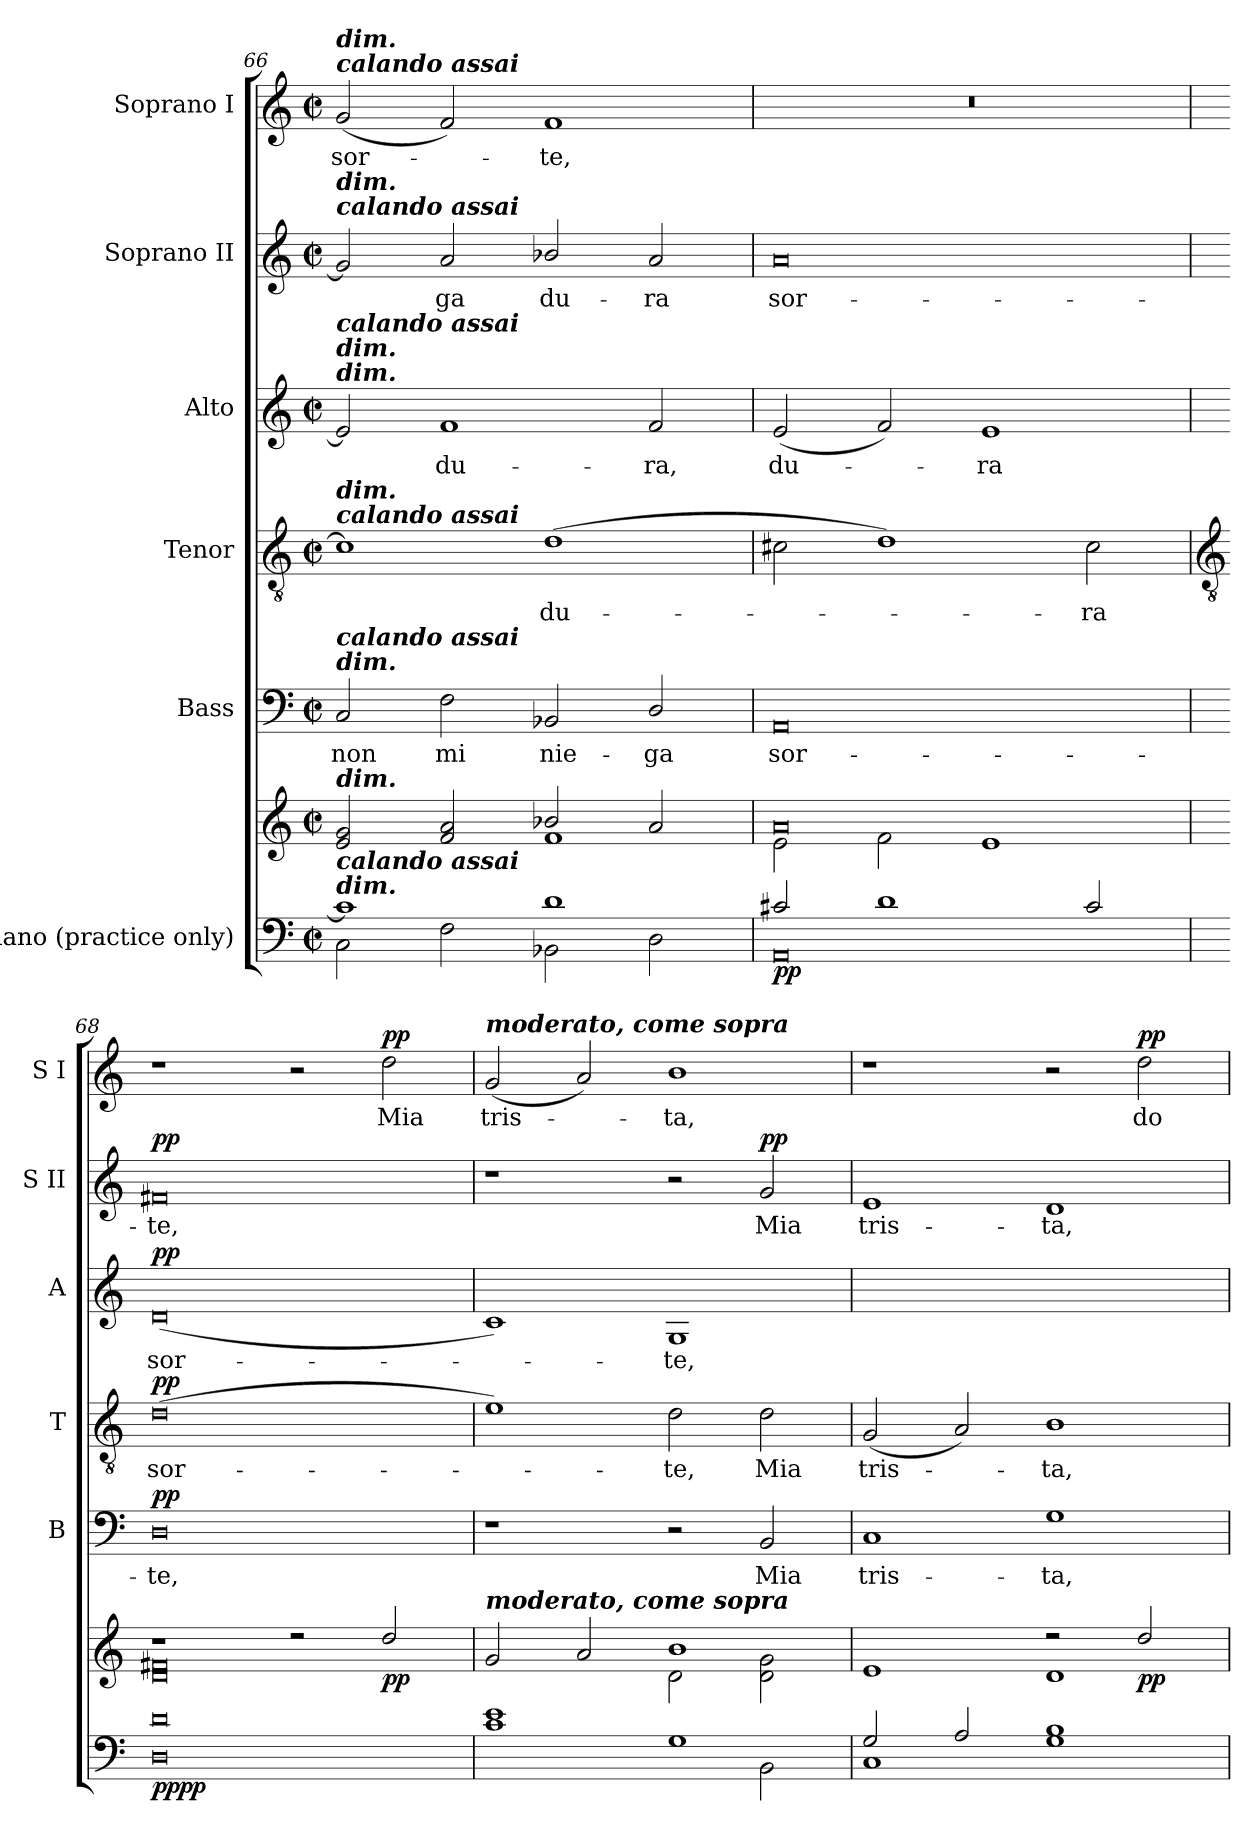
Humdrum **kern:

**kern	**kern	**dynam	**kern	**text	**dynam	**kern	**text	**dynam	**kern	**text	**dynam	**kern	**text	**dynam	**kern	**text	**dynam
*part6	*part6	*part6	*part5	*part5	*part5	*part4	*part4	*part4	*part3	*part3	*part3	*part2	*part2	*part2	*part1	*part1	*part1
*staff7	*staff6	*staff6/7	*staff5	*staff5	*staff5	*staff4	*staff4	*staff4	*staff3	*staff3	*staff3	*staff2	*staff2	*staff2	*staff1	*staff1	*staff1
*I"Piano (practice only)	*	*	*I"Bass	*	*	*I"Tenor	*	*	*I"Alto	*	*	*I"Soprano II	*	*	*I"Soprano I	*	*
*	*	*	*I'B	*	*	*I'T	*	*	*I'A	*	*	*I'S II	*	*	*I'S I	*	*
*clefF4	*clefG2	*	*clefF4	*	*	*clefGv2	*	*	*clefG2	*	*	*clefG2	*	*	*clefG2	*	*
*k[]	*k[]	*	*k[]	*	*	*k[]	*	*	*k[]	*	*	*k[]	*	*	*k[]	*	*
*C:	*C:	*	*C:	*	*	*C:	*	*	*C:	*	*	*C:	*	*	*C:	*	*
*M4/2	*M4/2	*	*M4/2	*	*	*M4/2	*	*	*M4/2	*	*	*M4/2	*	*	*M4/2	*	*
*met(c|)	*met(c|)	*	*met(c|)	*	*	*met(c|)	*	*	*met(c|)	*	*	*met(c|)	*	*	*met(c|)	*	*
=66	=66	=66	=66	=66	=66	=66	=66	=66	=66	=66	=66	=66	=66	=66	=66	=66	=66
*^	*^	*	*	*	*	*	*	*	*	*	*	*	*	*	*	*	*
!	!	!	!	!	!	!	!	!	!	!	!	!	!	!	!	!	!LO:TX:a:Bi:t=calando assai	!	!
!	!	!	!	!	!	!	!	!	!	!	!	!	!	!	!	!	!LO:TX:a:Bi:t=dim.	!	!
!	!	!	!	!	!	!	!	!	!	!	!	!	!	!LO:TX:a:Bi:t=calando assai	!	!	!	!	!
!	!	!	!	!	!	!	!	!	!	!	!	!	!	!LO:TX:a:Bi:t=dim.	!	!	!	!	!
!	!	!	!	!	!	!	!	!	!	!	!LO:TX:a:Bi:t=dim.	!	!	!	!	!	!	!	!
!	!	!	!	!	!	!	!	!	!	!	!LO:TX:a:Bi:t=dim.	!	!	!	!	!	!	!	!
!	!	!	!	!	!	!	!	!	!	!	!LO:TX:a:Bi:t=calando assai	!	!	!	!	!	!	!	!
!	!	!	!	!	!	!	!	!LO:TX:a:Bi:t=calando assai	!	!	!	!	!	!	!	!	!	!	!
!	!	!	!	!	!	!	!	!LO:TX:a:Bi:t=dim.	!	!	!	!	!	!	!	!	!	!	!
!	!	!	!	!	!LO:TX:a:Bi:t=dim.	!	!	!	!	!	!	!	!	!	!	!	!	!	!
!	!	!	!	!	!LO:TX:a:Bi:t=calando assai	!	!	!	!	!	!	!	!	!	!	!	!	!	!
!	!	!LO:TX:a:Bi:t=dim.	!	!	!	!	!	!	!	!	!	!	!	!	!	!	!	!	!
!LO:TX:a:Bi:t=dim.	!	!	!	!	!	!	!	!	!	!	!	!	!	!	!	!	!	!	!
!LO:TX:a:Bi:t=calando assai	!	!	!	!	!	!	!	!	!	!	!	!	!	!	!	!	!	!	!
!	!	!	!	!	!	!LO:LY:b	!	!	!	!	!	!	!	!	!	!	!	!LO:LY:b	!
1c/]	2C\	2e/ 2g/	1ryy	.	2C	non	.	1c]	.	.	2e]	.	.	2g]	.	.	(<2g	sor-	.
!	!	!	!	!	!	!LO:LY:b	!	!	!	!	!	!LO:LY:b	!	!	!LO:LY:b	!	!	!	!
.	2F\	2f/ 2a/	.	.	2F	mi	.	.	.	.	1f	du-	.	2a	ga	.	2f)	.	.
!	!	!	!	!	!	!LO:LY:b	!	!	!LO:LY:b	!	!	!	!	!	!LO:LY:b	!	!	!LO:LY:b	!
1d/	2BB-X\	1f/	2b-X/	.	2BB-X	nie-	.	(>1d	du-	.	.	.	.	2b-X/	du-	.	1f	te,	.
!	!	!	!	!	!	!LO:LY:b	!	!	!	!	!	!LO:LY:b	!	!	!LO:LY:b	!	!	!	!
.	2D\	.	2a/	.	2D/	-ga	.	.	.	.	2f	-ra,	.	2a	-ra	.	.	.	.
=67	=67	=67	=67	=67	=67	=67	=67	=67	=67	=67	=67	=67	=67	=67	=67	=67	=67	=67	=67
!	!	!	!	!LO:DY:b=2	!	!LO:LY:b	!	!	!	!	!	!LO:LY:b	!	!	!LO:LY:b	!	!	!	!
!	!	!	!	!LO:DY:n=1:b	!	!	!	!	!	!	!	!	!	!	!	!	!	!	!
2c#X/	0AA\	0a/	2e\	p p	0AA	sor-	.	2c#X	.	.	(<2e	du-	.	0a	sor-	.	0r	.	.
1d/	.	.	2f\	.	.	.	.	1d)	.	.	2f)	.	.	.	.	.	.	.	.
!	!	!	!	!	!	!	!	!	!	!	!	!LO:LY:b	!	!	!	!	!	!	!
.	.	.	1e\	.	.	.	.	.	.	.	1e	ra	.	.	.	.	.	.	.
!	!	!	!	!	!	!	!	!	!LO:LY:b	!	!	!	!	!	!	!	!	!	!
2c#/	.	.	.	.	.	.	.	2c#	ra	.	.	.	.	.	.	.	.	.	.
!!LO:LB:g=z
=68	=68	=68	=68	=68	=68	=68	=68	=68	=68	=68	=68	=68	=68	=68	=68	=68	=68	=68	=68
*	*	*	*	*	*	*	*	*clefGv2	*	*	*	*	*	*	*	*	*	*	*
!	!	!	!	!LO:DY:b=2	!	!LO:LY:b	!	!	!LO:LY:b	!	!	!LO:LY:b	!	!	!LO:LY:b	!	!	!	!
!	!	!	!	!LO:DY:n=1:b	!	!	!LO:DY:b	!	!	!LO:DY:b	!	!	!LO:DY:b	!	!	!LO:DY:b	!	!	!
0ryy	0D\ 0d\	1r	0d\ 0f#X\	pp pp	0D	-te,	pp	(>0d	sor-	pp	(<0d	sor-	pp	0f#X	-te,	pp	1r	.	.
.	.	2r	.	.	.	.	.	.	.	.	.	.	.	.	.	.	2r	.	.
!	!	!	!	!LO:DY:n=2:b	!	!	!	!	!	!	!	!	!	!	!	!	!	!LO:LY:b	!LO:DY:b
.	.	2dd/	.	pp	.	.	.	.	.	.	.	.	.	.	.	.	2dd	Mia	pp
=69	=69	=69	=69	=69	=69	=69	=69	=69	=69	=69	=69	=69	=69	=69	=69	=69	=69	=69	=69
!	!	!	!	!	!	!	!	!	!	!	!	!	!	!	!	!	!LO:TX:a:Bi:t=moderato, come sopra	!	!
!	!	!LO:TX:a:Bi:t=moderato, come sopra	!	!	!	!	!	!	!	!	!	!	!	!	!	!	!	!	!
!	!	!	!	!	!	!	!	!	!	!	!	!	!	!	!	!	!	!LO:LY:b	!
1c/ 1e/	1.ryy	2g/	1ryy	.	1r	.	.	1e)	.	.	1c)	.	.	1r	.	.	(<2g	tris-	.
.	.	2a/	.	.	.	.	.	.	.	.	.	.	.	.	.	.	2a)	.	.
!	!	!	!	!	!	!	!	!	!LO:LY:b	!	!	!LO:LY:b	!	!	!	!	!	!LO:LY:b	!
1G/	.	1b/	2d\	.	2r	.	.	2d	te,	.	1G	te,	.	2r	.	.	1b	ta,	.
!	!	!	!	!	!	!LO:LY:b	!	!	!LO:LY:b	!	!	!	!	!	!LO:LY:b	!LO:DY:b	!	!	!
.	2BB\	.	2d\ 2g\	.	2BB	Mia	.	2d	Mia	.	.	.	.	2g	Mia	pp	.	.	.
=70	=70	=70	=70	=70	=70	=70	=70	=70	=70	=70	=70	=70	=70	=70	=70	=70	=70	=70	=70
!	!	!	!	!	!	!LO:LY:b	!	!	!LO:LY:b	!	!	!	!	!	!LO:LY:b	!	!	!	!
2G/	1C\	1ryy	1e\	.	1C	tris-	.	(<2G	tris-	.	0ryy	.	.	1e	tris-	.	1r	.	.
2A/	.	.	.	.	.	.	.	2A)	.	.	.	.	.	.	.	.	.	.	.
!	!	!	!	!	!	!LO:LY:b	!	!	!LO:LY:b	!	!	!	!	!	!LO:LY:b	!	!	!	!
1ryy	1G\ 1B\	2r	1d\	.	1G	-ta,	.	1B	ta,	.	.	.	.	1d	-ta,	.	2r	.	.
!	!	!	!	!LO:DY:b	!	!	!	!	!	!	!	!	!	!	!	!	!	!LO:LY:b	!LO:DY:b
.	.	2dd/	.	pp	.	.	.	.	.	.	.	.	.	.	.	.	2dd	do-	pp
*v	*v	*	*	*	*	*	*	*	*	*	*	*	*	*	*	*	*	*	*
*	*v	*v	*	*	*	*	*	*	*	*	*	*	*	*	*	*	*	*
=	=	=	=	=	=	=	=	=	=	=	=	=	=	=	=	=	=
*-	*-	*-	*-	*-	*-	*-	*-	*-	*-	*-	*-	*-	*-	*-	*-	*-	*-
